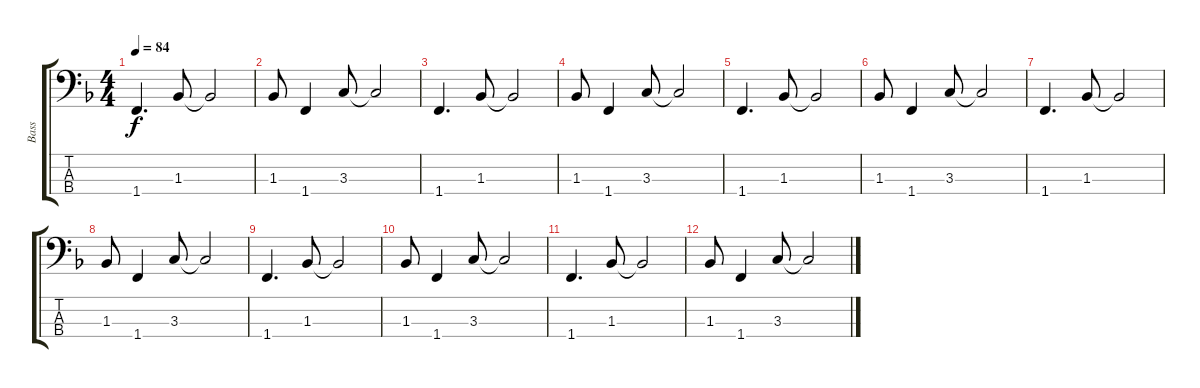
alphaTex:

\track ("Bass" "Bass") {instrument electricbassfinger}
\staff {score tabs}
\tuning (G2 D2 A1 E1) {hide}
\ts (4 4)
\tempo 84
\clef f4
\ks f
1.4.4{d dy f} 1.3.8 1.3{t}.2 |
1.3.8 1.4.4 3.3.8 3.3{t}.2 |
1.4.4{d} 1.3.8 1.3{t}.2 |
1.3.8 1.4.4 3.3.8 3.3{t}.2 |
1.4.4{d} 1.3.8 1.3{t}.2 |
1.3.8 1.4.4 3.3.8 3.3{t}.2 |
1.4.4{d} 1.3.8 1.3{t}.2 |
1.3.8 1.4.4 3.3.8 3.3{t}.2 |
1.4.4{d volume 10} 1.3.8 1.3{t}.2 |
1.3.8 1.4.4 3.3.8 3.3{t}.2 |
1.4.4{d volume 9} 1.3.8 1.3{t}.2 |
1.3.8 1.4.4 3.3.8 3.3{t}.2
